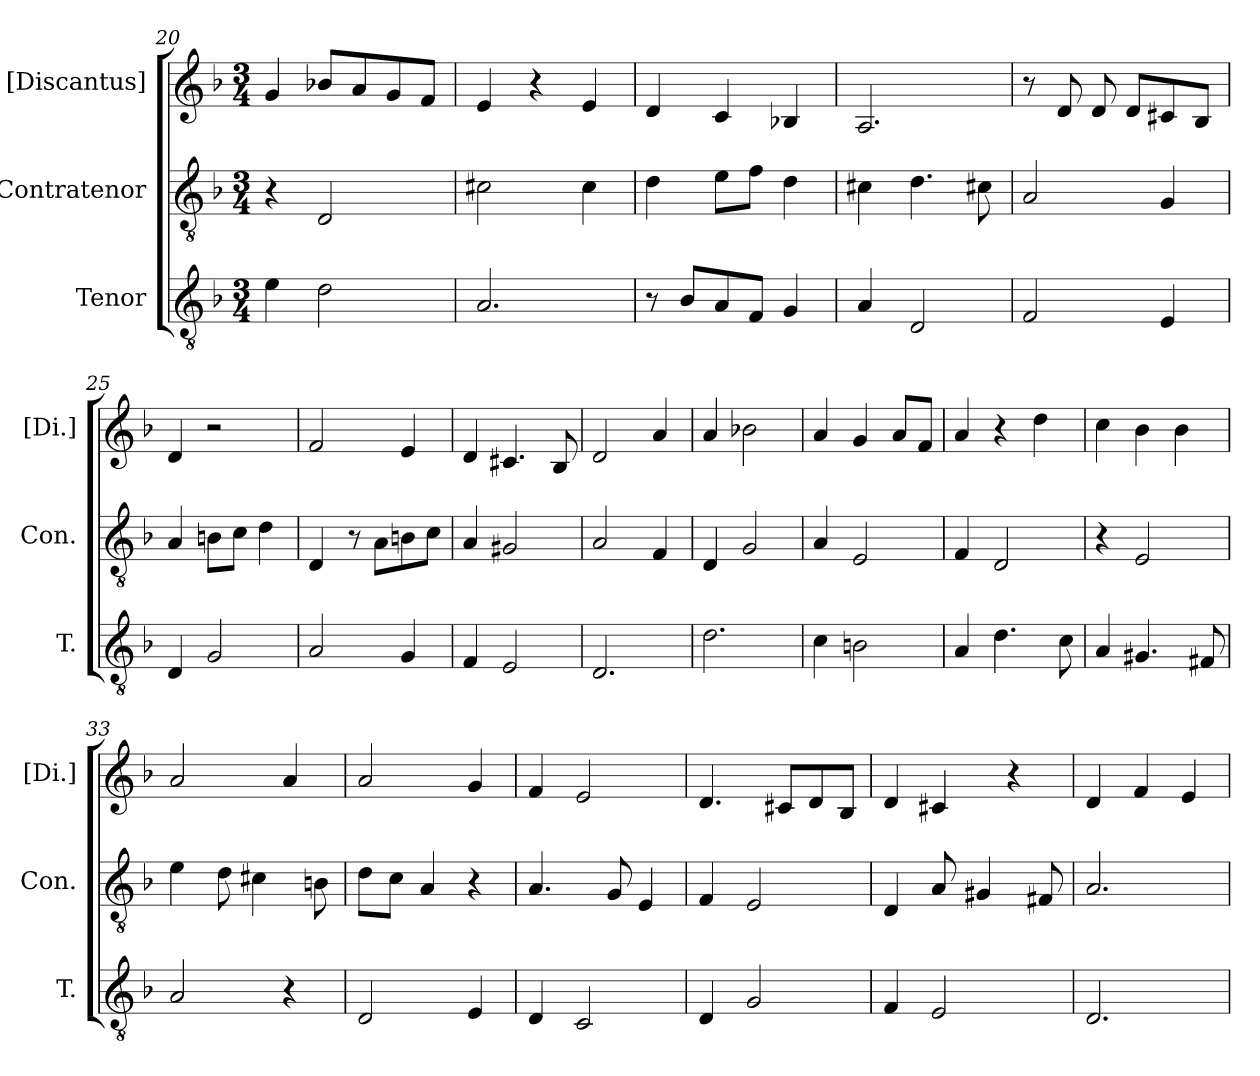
**kern	**kern	**kern
*part3	*part2	*part1
*staff3	*staff2	*staff1
*I"Tenor	*I"Contratenor	*I"[Discantus]
*I'T.	*I'Con.	*I'[Di.]
*clefGv2	*clefGv2	*clefG2
*ITrd7c12	*ITrd14c24	*
*k[b-]	*k[b-]	*k[b-]
*F:	*F:	*F:
*M3/4	*M3/4	*M3/4
=20	=20	=20
4E\	4r	4g/
2D\	2DDD/	8b-X/L
.	.	8a/
.	.	8g/
.	.	8f/J
=21	=21	=21
2.AA/	2CC#X\	4e/
.	.	4r
.	4CC#\	4e/
=22	=22	=22
8r	4DD\	4d/
8BB-/L	.	.
8AA/	8EE\L	4c/
8FF/J	8FF\J	.
4GG/	4DD\	4B-X/
=23	=23	=23
4AA/	4CC#X\	2.A/
2DD/	4.DD\	.
.	8CC#X\	.
=24	=24	=24
2FF/	2AAA/	8r
.	.	8d/
.	.	8d/
.	.	8d/L
4EE/	4GGG/	8c#X/
.	.	8B-/J
=25	=25	=25
4DD/	4AAA/	4d/
2GG/	8BBBn\L	2r
.	8CC\J	.
.	4DD\	.
=26	=26	=26
2AA/	4DDD/	2f/
.	8r	.
.	8AAA\L	.
4GG/	8BBBn\	4e/
.	8CC\J	.
=27	=27	=27
4FF/	4AAA/	4d/
2EE/	2GGG#X/	4.c#X/
.	.	8B-/
=28	=28	=28
2.DD/	2AAA/	2d/
.	4FFF/	4a/
=29	=29	=29
2.D\	4DDD/	4a/
.	2GGG/	2b-X\
=30	=30	=30
4C\	4AAA/	4a/
2BBn\	2EEE/	4g/
.	.	8a/L
.	.	8f/J
=31	=31	=31
4AA/	4FFF/	4a/
4.D\	2DDD/	4r
.	.	4dd\
8C\	.	.
=32	=32	=32
4AA/	4r	4cc\
4.GG#X/	2EEE/	4b-\
.	.	4b-\
8FF#X/	.	.
=33	=33	=33
2AA/	4EE\	2a/
.	8DD\	.
.	4CC#X\	.
4r	.	4a/
.	8BBBn\	.
=34	=34	=34
2DD/	8DD\L	2a/
.	8CC\J	.
.	4AAA/	.
4EE/	4r	4g/
=35	=35	=35
4DD/	4.AAA/	4f/
2CC/	.	2e/
.	8GGG/	.
.	4EEE/	.
=36	=36	=36
4DD/	4FFF/	4.d/
2GG/	2EEE/	.
.	.	8c#X/L
.	.	8d/
.	.	8B-/J
=37	=37	=37
4FF/	4DDD/	4d/
2EE/	8AAA/	4c#X/
.	4GGG#X/	.
.	.	4r
.	8FFF#X/	.
=38	=38	=38
2.DD/	2.AAA/	4d/
.	.	4f/
.	.	4e/
=	=	=
*-	*-	*-
